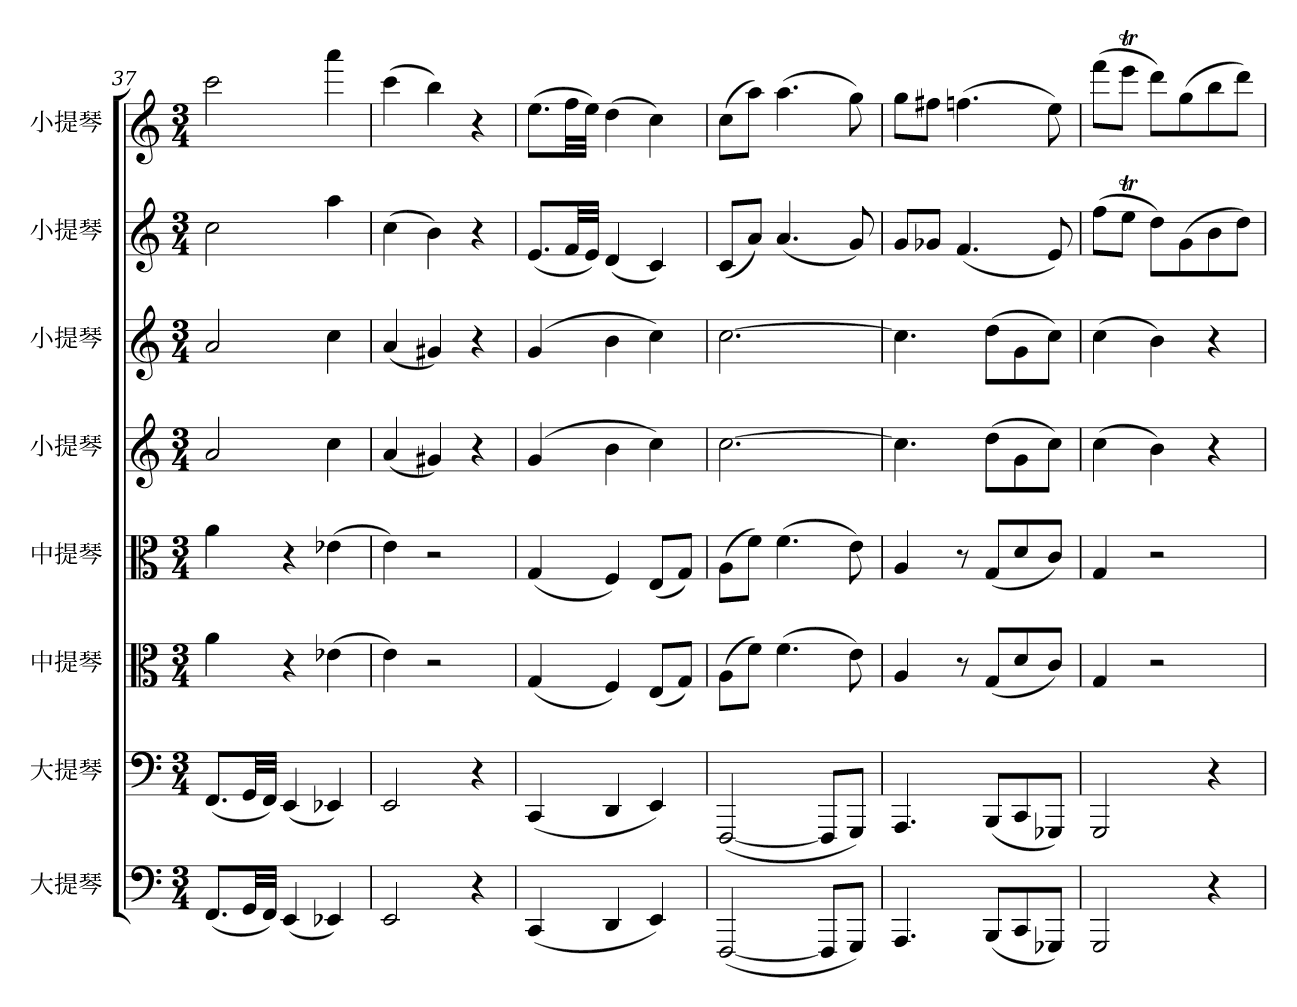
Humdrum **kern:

**kern	**kern	**kern	**kern	**kern	**kern	**kern	**kern
*part8	*part7	*part6	*part5	*part4	*part3	*part2	*part1
*staff8	*staff7	*staff6	*staff5	*staff4	*staff3	*staff2	*staff1
*I"大提琴	*I"大提琴	*I"中提琴	*I"中提琴	*I"小提琴	*I"小提琴	*I"小提琴	*I"小提琴
*clefF4	*clefF4	*clefC3	*clefC3	*clefG2	*clefG2	*clefG2	*clefG2
*k[]	*k[]	*k[]	*k[]	*k[]	*k[]	*k[]	*k[]
*M3/4	*M3/4	*M3/4	*M3/4	*M3/4	*M3/4	*M3/4	*M3/4
=37	=37	=37	=37	=37	=37	=37	=37
(<8.FF/L	(<8.FF/L	4a\	4a\	2a/	2a/	2cc\	2ccc\
32GG/LL	32GG/LL	.	.	.	.	.	.
32FF/JJJ)	32FF/JJJ)	.	.	.	.	.	.
(<4EE/	(<4EE/	4r	4r	.	.	.	.
4EE-X/)	4EE-X/)	(>4e-X\	(>4e-X\	4cc\	4cc\	4aa\	4aaa\
=38	=38	=38	=38	=38	=38	=38	=38
2EE/	2EE/	4e\)	4e\)	(<4a/	(<4a/	(>4cc\	(>4ccc\
.	.	2r	2r	4g#X/)	4g#X/)	4b\)	4bb\)
4r	4r	.	.	4r	4r	4r	4r
=39	=39	=39	=39	=39	=39	=39	=39
(<4CC/	(<4CC/	(<4G/	(<4G/	(>4g/	(>4g/	(<8.e/L	(>8.ee\L
.	.	.	.	.	.	32f/LL	32ff\LL
.	.	.	.	.	.	32e/JJJ)	32ee\JJJ)
4DD/	4DD/	4F/)	4F/)	4b\	4b\	(<4d/	(>4dd\
4EE/)	4EE/)	(<8E/L	(<8E/L	4cc\)	4cc\)	4c/)	4cc\)
.	.	8G/J)	8G/J)	.	.	.	.
=40	=40	=40	=40	=40	=40	=40	=40
(<[2FFF/	(<[2FFF/	(>8A\L	(>8A\L	[2.cc\	[2.cc\	(<8c/L	(>8cc\L
.	.	8f\J)	8f\J)	.	.	8a/J)	8aa\J)
.	.	(>4.f\	(>4.f\	.	.	(<4.a/	(>4.aa\
8FFF/L]	8FFF/L]	.	.	.	.	.	.
8GGG/J)	8GGG/J)	8e\)	8e\)	.	.	8g/)	8gg\)
=41	=41	=41	=41	=41	=41	=41	=41
4.AAA/	4.AAA/	4A/	4A/	4.cc\]	4.cc\]	8g/L	8gg\L
.	.	.	.	.	.	8g-X/J	8ff#X\J
.	.	8r	8r	.	.	(<4.f/	(>4.ffn\
(<8BBB/L	(<8BBB/L	(<8G/L	(<8G/L	(>8dd\L	(>8dd\L	.	.
8CC/	8CC/	8d/	8d/	8g\	8g\	.	.
8GGG-X/J)	8GGG-X/J)	8c/J)	8c/J)	8cc\J)	8cc\J)	8e/)	8ee\)
=42	=42	=42	=42	=42	=42	=42	=42
2GGG/	2GGG/	4G:/	4G:/	(>4cc\	(>4cc\	(>8ff\L	(>8fff\L
.	.	.	.	.	.	8eet\J	8eeet\J
.	.	2r	2r	4b\)	4b\)	8dd\L)	8ddd\L)
.	.	.	.	.	.	(>8g\	(>8gg\
4r	4r	.	.	4r	4r	8b\	8bb\
.	.	.	.	.	.	8dd\J)	8ddd\J)
=	=	=	=	=	=	=	=
*-	*-	*-	*-	*-	*-	*-	*-
